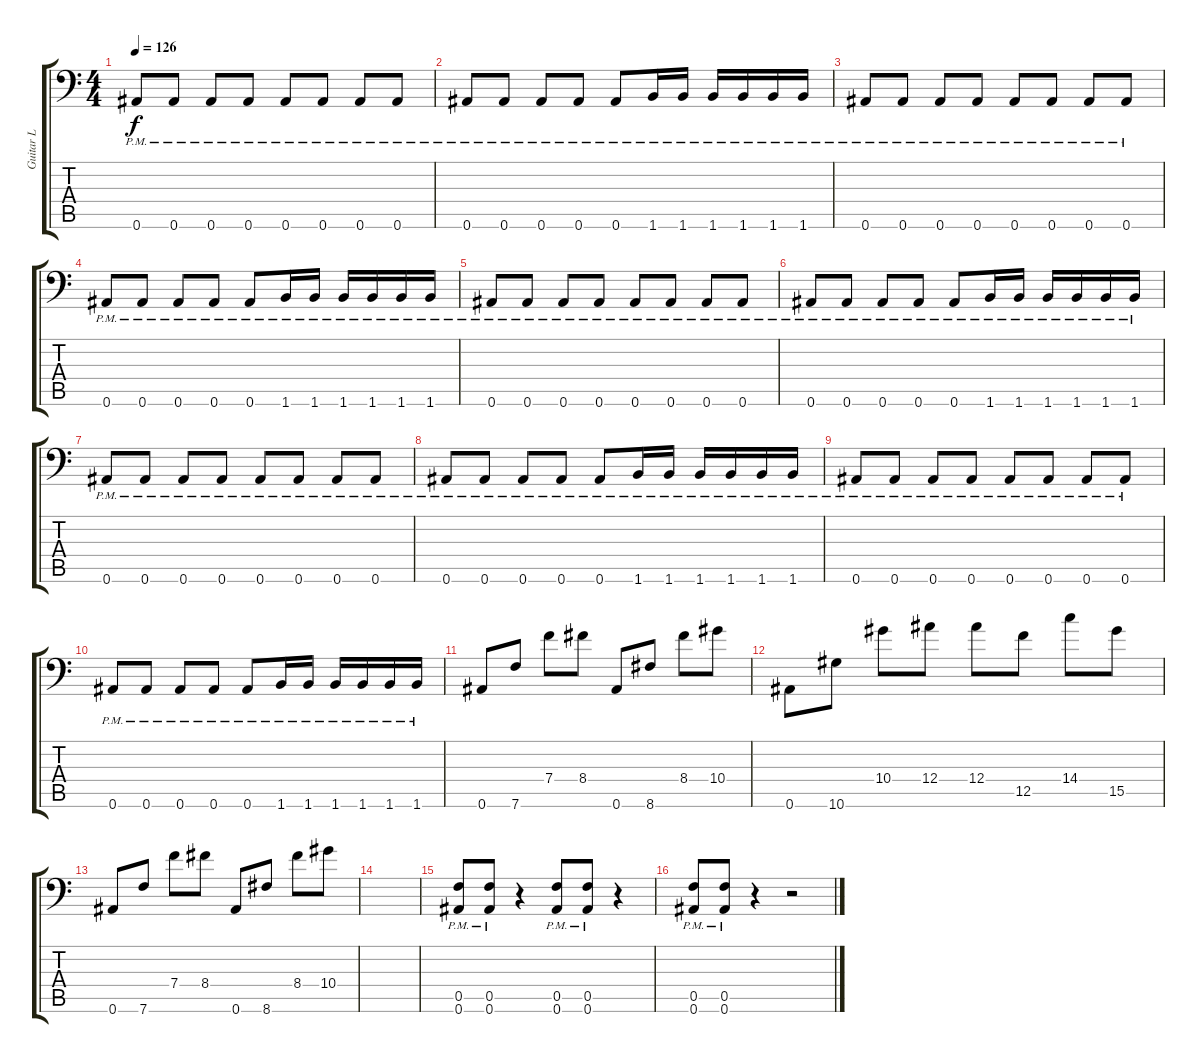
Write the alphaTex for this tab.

\track ("Guitar L" "Guitar L") {instrument distortionguitar}
\staff {score tabs}
\tuning (C4 G3 Eb3 Bb2 F2 Bb1) {hide}
\ts (4 4)
\tempo 126
\clef f4
\ks c
0.6{pm}.8{dy f} 0.6{pm}.8 0.6{pm}.8 0.6{pm}.8 0.6{pm}.8 0.6{pm}.8 0.6{pm}.8 0.6{pm}.8 |
0.6{pm}.8 0.6{pm}.8 0.6{pm}.8 0.6{pm}.8 0.6{pm}.8 1.6{pm}.16 1.6{pm}.16 1.6{pm}.16 1.6{pm}.16 1.6{pm}.16 1.6{pm}.16 |
0.6{pm}.8 0.6{pm}.8 0.6{pm}.8 0.6{pm}.8 0.6{pm}.8 0.6{pm}.8 0.6{pm}.8 0.6{pm}.8 |
0.6{pm}.8 0.6{pm}.8 0.6{pm}.8 0.6{pm}.8 0.6{pm}.8 1.6{pm}.16 1.6{pm}.16 1.6{pm}.16 1.6{pm}.16 1.6{pm}.16 1.6{pm}.16 |
0.6{pm}.8 0.6{pm}.8 0.6{pm}.8 0.6{pm}.8 0.6{pm}.8 0.6{pm}.8 0.6{pm}.8 0.6{pm}.8 |
0.6{pm}.8 0.6{pm}.8 0.6{pm}.8 0.6{pm}.8 0.6{pm}.8 1.6{pm}.16 1.6{pm}.16 1.6{pm}.16 1.6{pm}.16 1.6{pm}.16 1.6{pm}.16 |
0.6{pm}.8 0.6{pm}.8 0.6{pm}.8 0.6{pm}.8 0.6{pm}.8 0.6{pm}.8 0.6{pm}.8 0.6{pm}.8 |
0.6{pm}.8 0.6{pm}.8 0.6{pm}.8 0.6{pm}.8 0.6{pm}.8 1.6{pm}.16 1.6{pm}.16 1.6{pm}.16 1.6{pm}.16 1.6{pm}.16 1.6{pm}.16 |
0.6{pm}.8 0.6{pm}.8 0.6{pm}.8 0.6{pm}.8 0.6{pm}.8 0.6{pm}.8 0.6{pm}.8 0.6{pm}.8 |
0.6{pm}.8 0.6{pm}.8 0.6{pm}.8 0.6{pm}.8 0.6{pm}.8 1.6{pm}.16 1.6{pm}.16 1.6{pm}.16 1.6{pm}.16 1.6{pm}.16 1.6{pm}.16 |
0.6.8 7.6.8 7.4.8 8.4.8 0.6.8 8.6.8 8.4.8 10.4.8 |
0.6.8 10.6.8 10.4.8 12.4.8 12.4.8 12.5.8 14.4.8 15.5.8 |
0.6.8 7.6.8 7.4.8 8.4.8 0.6.8 8.6.8 8.4.8 10.4.8 |
|
(0.5{pm} 0.6{pm}).8 (0.5{pm} 0.6{pm}).8 r.4 (0.5{pm} 0.6{pm}).8 (0.5{pm} 0.6{pm}).8 r.4 |
(0.5{pm} 0.6{pm}).8 (0.5{pm} 0.6{pm}).8 r.4 r.2
